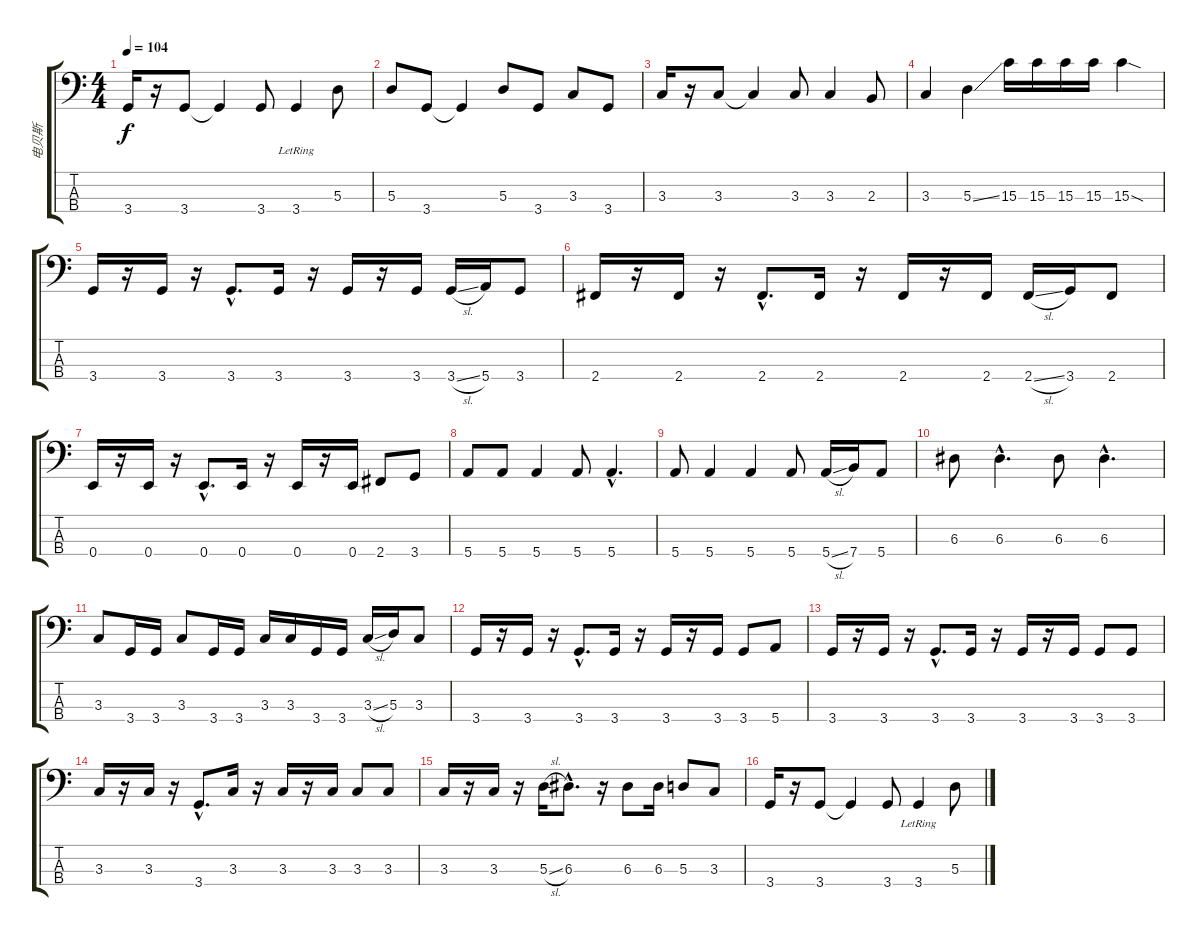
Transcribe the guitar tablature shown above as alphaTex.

\track ("电贝斯" "电贝斯") {instrument electricbassfinger}
\staff {score tabs}
\tuning (G2 D2 A1 E1) {hide}
\ts (4 4)
\tempo 104
\clef f4
\ks c
3.4.16{dy f} r.16 3.4.8 3.4{t}.4 3.4.8 3.4{lr}.4 5.3.8 |
5.3.8 3.4.8 3.4{t}.4 5.3.8 3.4.8 3.3.8 3.4.8 |
3.3.16 r.16 3.3.8 3.3{t}.4 3.3.8 3.3.4 2.3.8 |
3.3.4 5.3{ss}.4 15.3.16 15.3.16 15.3.16 15.3.16 15.3{sod}.4 |
3.4.16 r.16 3.4.16 r.16 3.4{hac}.8{d} 3.4.16 r.16 3.4.16 r.16 3.4.16 3.4{sl}.16 5.4.16 3.4.8 |
2.4.16 r.16 2.4.16 r.16 2.4{hac}.8{d} 2.4.16 r.16 2.4.16 r.16 2.4.16 2.4{sl}.16 3.4.16 2.4.8 |
0.4.16 r.16 0.4.16 r.16 0.4{hac}.8{d} 0.4.16 r.16 0.4.16 r.16 0.4.16 2.4.8 3.4.8 |
5.4.8 5.4.8 5.4.4 5.4.8 5.4{hac}.4{d} |
5.4.8 5.4.4 5.4.4 5.4.8 5.4{sl}.16 7.4.16 5.4.8 |
6.3.8 6.3{hac}.4{d} 6.3.8 6.3{hac}.4{d} |
3.3.8 3.4.16 3.4.16 3.3.8 3.4.16 3.4.16 3.3.16 3.3.16 3.4.16 3.4.16 3.3{sl}.16 5.3.16 3.3.8 |
3.4.16 r.16 3.4.16 r.16 3.4{hac}.8{d} 3.4.16 r.16 3.4.16 r.16 3.4.16 3.4.8 5.4.8 |
3.4.16 r.16 3.4.16 r.16 3.4{hac}.8{d} 3.4.16 r.16 3.4.16 r.16 3.4.16 3.4.8 3.4.8 |
3.3.16 r.16 3.3.16 r.16 3.4{hac}.8{d} 3.3.16 r.16 3.3.16 r.16 3.3.16 3.3.8 3.3.8 |
3.3.16 r.16 3.3.16 r.16 5.3{sl}.16 6.3{hac}.8{d} r.16 6.3.8 6.3.16 5.3.8 3.3.8 |
3.4.16 r.16 3.4.8 3.4{t}.4 3.4.8 3.4{lr}.4 5.3.8
